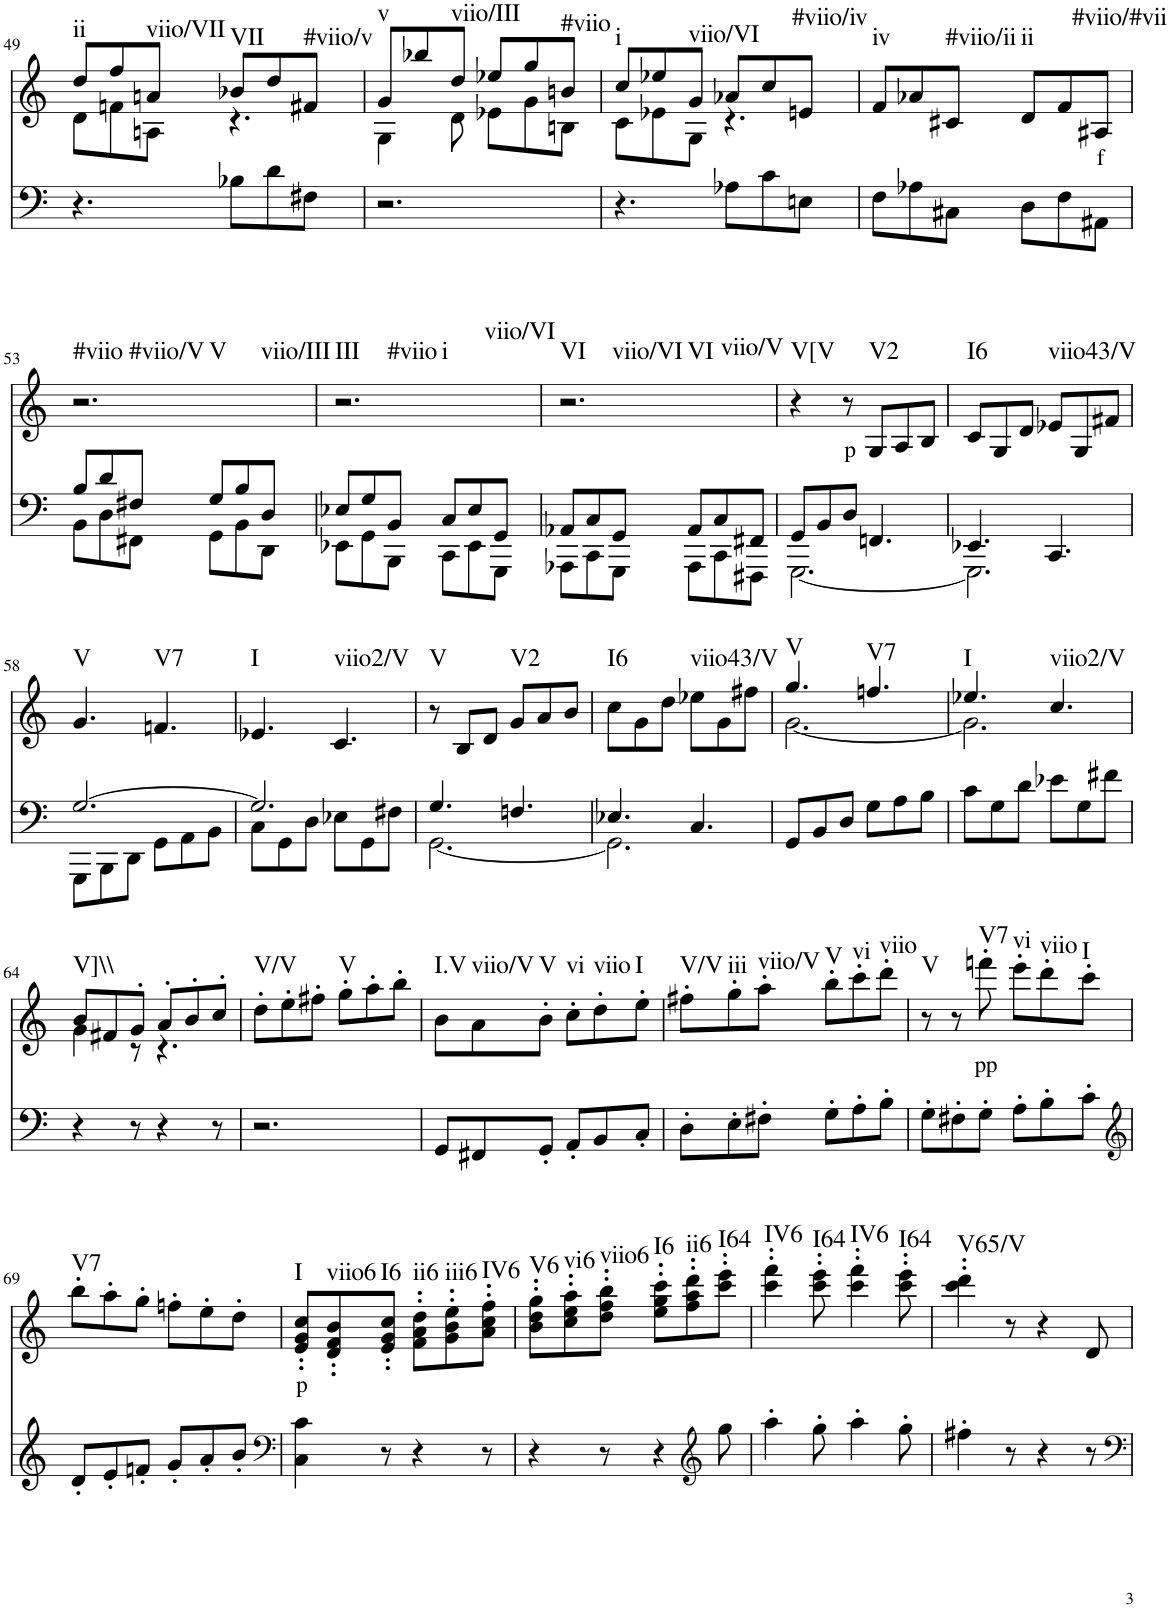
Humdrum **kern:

**kern	**kern	**text	**harte
*part2	*part1	*part1	*part1
*staff2	*staff1	*staff1	*
*I"piano	*I"piano	*	*
*I'Pno	*I'Pno	*	*
!!LO:PB:g=z
*clefF4	*clefG2	*	*
*k[]	*k[]	*	*
*M6/8	*M6/8	*	*
=49	=49	=49	=49
*	*^	*	*
!	!	!	!	!LO:H:kt=ii
4.r	8dd/L	8d\L	.	N
.	8ff/	8fn\	.	.
!	!	!	!	!LO:H:kt=viio/VII
.	8an/J	8An\J	.	N
!	!	!	!	!LO:H:kt=VII
8B-X\L	8b-X/L	4.r	.	N
8d\	8dd/	.	.	.
!	!	!	!	!LO:H:kt=#viio/v
8F#X\J	8f#X/J	.	.	N
=50	=50	=50	=50	=50
!	!	!	!	!LO:H:kt=v
2.r	8g/L	4G\	.	N
.	8bb-X/	.	.	.
!	!	!	!	!LO:H:kt=viio/III
.	8dd/J	8d\	.	N
.	8ee-X/L	8e-X\L	.	.
.	8gg/	8g\	.	.
!	!	!	!	!LO:H:kt=#viio
.	8bn/J	8Bn\J	.	N
=51	=51	=51	=51	=51
!	!	!	!	!LO:H:kt=i
4.r	8cc/L	8c\L	.	N
.	8ee-X/	8e-X\	.	.
!	!	!	!	!LO:H:kt=viio/VI
.	8g/J	8G\J	.	N
8A-X\L	8a-X/L	4.r	.	.
8c\	8cc/	.	.	.
!	!	!	!	!LO:H:kt=#viio/iv
8En\J	8en/J	.	.	N
*	*v	*v	*	*
=52	=52	=52	=52
!	!	!	!LO:H:kt=iv
8F\L	8f/L	.	N
8A-X\	8a-X/	.	.
!	!	!	!LO:H:kt=#viio/ii
8C#X\J	8c#X/J	.	N
!	!	!	!LO:H:kt=ii
8D\L	8d/L	.	N
8F\	8f/	.	.
!	!	!LO:LY:b	!LO:H:kt=#viio/#vii
8AA#X\J	8A#X/J	f	N
!!LO:LB:g=z
=53	=53	=53	=53
*^	*	*	*
!	!	!	!	!LO:H:n=1:kt=#viio
!	!	!	!	!LO:H:n=2:kt=#viio/V
!	!	!	!	!LO:H:n=3:kt=V
!	!	!	!	!LO:H:n=4:kt=viio/III
8B/L	8BB\L	2.r	.	N N N N
8d/	8D\	.	.	.
8F#X/J	8FF#X\J	.	.	.
8G/L	8GG\L	.	.	.
8B/	8BB\	.	.	.
8D/J	8DD\J	.	.	.
=54	=54	=54	=54	=54
!	!	!	!	!LO:H:n=1:kt=III
!	!	!	!	!LO:H:n=2:kt=#viio
!	!	!	!	!LO:H:n=3:kt=i
!	!	!	!	!LO:H:n=4:kt=viio/VI
8E-X/L	8EE-X\L	2.r	.	N N N N
8G/	8GG\	.	.	.
8BB/J	8BBB\J	.	.	.
8C/L	8CC\L	.	.	.
8E-/	8EE-\	.	.	.
8GG/J	8GGG\J	.	.	.
=55	=55	=55	=55	=55
!	!	!	!	!LO:H:n=1:kt=VI
!	!	!	!	!LO:H:n=2:kt=viio/VI
!	!	!	!	!LO:H:n=3:kt=VI
!	!	!	!	!LO:H:n=4:kt=viio/V
8AA-X/L	8AAA-X\L	2.r	.	N N N N
8C/	8CC\	.	.	.
8GG/J	8GGG\J	.	.	.
8AA-/L	8AAA-\L	.	.	.
8C/	8CC\	.	.	.
8FF#X/J	8FFF#X\J	.	.	.
=56	=56	=56	=56	=56
!	!	!	!	!LO:H:kt=V[V
8GG/L	[2.GGG\	4r	.	N
8BB/	.	.	.	.
!	!	!	!LO:LY:b	!
8D/J	.	8r	p	.
!	!	!	!	!LO:H:kt=V2
4.FFn/	.	8G/L	.	N
.	.	8A/	.	.
.	.	8B/J	.	.
=57	=57	=57	=57	=57
!	!	!	!	!LO:H:kt=I6
4.EE-X/	2.GGG\]	8c/L	.	N
.	.	8G/	.	.
.	.	8d/J	.	.
!	!	!	!	!LO:H:kt=viio43/V
4.CC/	.	8e-X/L	.	N
.	.	8G/	.	.
.	.	8f#X/J	.	.
!!LO:LB:g=z
=58	=58	=58	=58	=58
!	!	!	!	!LO:H:kt=V
[2.G/	8GGG\L	4.g/	.	N
.	8BBB\	.	.	.
.	8DD\J	.	.	.
!	!	!	!	!LO:H:kt=V7
.	8GG\L	4.fn/	.	N
.	8AA\	.	.	.
.	8BB\J	.	.	.
=59	=59	=59	=59	=59
!	!	!	!	!LO:H:kt=I
2.G/]	8C\L	4.e-X/	.	N
.	8GG\	.	.	.
.	8D\J	.	.	.
!	!	!	!	!LO:H:kt=viio2/V
.	8E-X\L	4.c/	.	N
.	8GG\	.	.	.
.	8F#X\J	.	.	.
=60	=60	=60	=60	=60
!	!	!	!	!LO:H:kt=V
4.G/	[2.GG\	8r	.	N
.	.	8B/L	.	.
.	.	8d/J	.	.
!	!	!	!	!LO:H:kt=V2
4.Fn/	.	8g/L	.	N
.	.	8a/	.	.
.	.	8b/J	.	.
=61	=61	=61	=61	=61
!	!	!	!	!LO:H:kt=I6
4.E-X/	2.GG\]	8cc\L	.	N
.	.	8g\	.	.
.	.	8dd\J	.	.
!	!	!	!	!LO:H:kt=viio43/V
4.C/	.	8ee-X\L	.	N
.	.	8g\	.	.
.	.	8ff#X\J	.	.
*v	*v	*	*	*
=62	=62	=62	=62
*	*^	*	*
!	!	!	!	!LO:H:kt=V
8GG/L	4.gg/	[2.g\	.	N
8BB/	.	.	.	.
8D/J	.	.	.	.
!	!	!	!	!LO:H:kt=V7
8G\L	4.ffn/	.	.	N
8A\	.	.	.	.
8B\J	.	.	.	.
=63	=63	=63	=63	=63
!	!	!	!	!LO:H:kt=I
8c\L	4.ee-X/	2.g\]	.	N
8G\	.	.	.	.
8d\J	.	.	.	.
!	!	!	!	!LO:H:kt=viio2/V
8e-X\L	4.cc/	.	.	N
8G\	.	.	.	.
8f#X\J	.	.	.	.
!!LO:LB:g=z	!!
=64	=64	=64	=64	=64
!	!	!	!	!LO:H:kt=V]\\
4r	8b/L	4g\	.	N
.	8f#X/	.	.	.
8r	8g'/J	8r	.	.
4r	8a'/L	4.r	.	.
.	8b'/	.	.	.
8r	8cc'/J	.	.	.
*	*v	*v	*	*
=65	=65	=65	=65
!	!	!	!LO:H:kt=V/V
2.r	8dd'\L	.	N
.	8ee'\	.	.
.	8ff#X'\J	.	.
!	!	!	!LO:H:kt=V
.	8gg'\L	.	N
.	8aa'\	.	.
.	8bb'\J	.	.
=66	=66	=66	=66
!	!	!	!LO:H:kt=I.V
8GG/L	8b\L	.	N
!	!	!	!LO:H:kt=viio/V
8FF#X/	8a\	.	N
!	!	!	!LO:H:kt=V
8GG'/J	8b'\J	.	N
!	!	!	!LO:H:kt=vi
8AA'/L	8cc'\L	.	N
!	!	!	!LO:H:kt=viio
8BB/	8dd'\	.	N
!	!	!	!LO:H:kt=I
8C'/J	8ee'\J	.	N
=67	=67	=67	=67
!	!	!	!LO:H:kt=V/V
8D'\L	8ff#X'\L	.	N
!	!	!	!LO:H:kt=iii
8E'\	8gg'\	.	N
!	!	!	!LO:H:kt=viio/V
8F#X'\J	8aa'\J	.	N
!	!	!	!LO:H:kt=V
8G'\L	8bb'\L	.	N
!	!	!	!LO:H:kt=vi
8A'\	8ccc'\	.	N
!	!	!	!LO:H:kt=viio
8B'\J	8ddd'\J	.	N
=68	=68	=68	=68
!	!	!	!LO:H:kt=V
8G'\L	8r	.	N
8F#X'\	8r	.	.
!	!	!LO:LY:b	!LO:H:kt=V7
8G'\J	8fffn'\	pp	N
!	!	!	!LO:H:kt=vi
8A'\L	8eee'\L	.	N
!	!	!	!LO:H:kt=viio
8B'\	8ddd'\	.	N
!	!	!	!LO:H:kt=I
8c'\J	8ccc'\J	.	N
!!LO:LB:g=z
=69	=69	=69	=69
*clefG2	*	*	*
!	!	!	!LO:H:kt=V7
8d'/L	8bb'\L	.	N
8e'/	8aa'\	.	.
8fn'/J	8gg'\J	.	.
8g'/L	8ffn'\L	.	.
8a'/	8ee'\	.	.
8b'/J	8dd'\J	.	.
=70	=70	=70	=70
*clefF4	*	*	*
!	!	!LO:LY:b	!LO:H:kt=I
4C\ 4c\	8e/' 8g/' 8cc/'L	p	N
!	!	!	!LO:H:kt=viio6
.	8d/' 8f/' 8b/'	.	N
!	!	!	!LO:H:kt=I6
8r	8e/' 8g/' 8cc/'J	.	N
!	!	!	!LO:H:kt=ii6
4r	8f\' 8a\' 8dd\'L	.	N
!	!	!	!LO:H:kt=iii6
.	8g\' 8b\' 8ee\'	.	N
!	!	!	!LO:H:kt=IV6
8r	8a\' 8cc\' 8ff\'J	.	N
=71	=71	=71	=71
!	!	!	!LO:H:kt=V6
4r	8b\' 8dd\' 8gg\'L	.	N
!	!	!	!LO:H:kt=vi6
.	8cc\' 8ee\' 8aa\'	.	N
!	!	!	!LO:H:kt=viio6
8r	8dd\' 8ff\' 8bb\'J	.	N
!	!	!	!LO:H:kt=I6
4r	8ee\' 8gg\' 8ccc\'L	.	N
!	!	!	!LO:H:kt=ii6
.	8ff\' 8aa\' 8ddd\'	.	N
*clefG2	*	*	*
!	!	!	!LO:H:kt=I64
8gg\	8ccc\' 8eee\'J	.	N
=72	=72	=72	=72
!	!	!	!LO:H:kt=IV6
4aa'\	4ccc\' 4fff\'	.	N
!	!	!	!LO:H:kt=I64
8gg'\	8ccc\' 8eee\'	.	N
!	!	!	!LO:H:kt=IV6
4aa'\	4ccc\' 4fff\'	.	N
!	!	!	!LO:H:kt=I64
8gg'\	8ccc\' 8eee\'	.	N
=73	=73	=73	=73
!	!	!	!LO:H:kt=V65/V
4ff#X'\	4ccc\' 4ddd\'	.	N
8r	8r	.	.
4r	4r	.	.
8r	8d/	.	.
=	=	=	=
*-	*-	*-	*-
